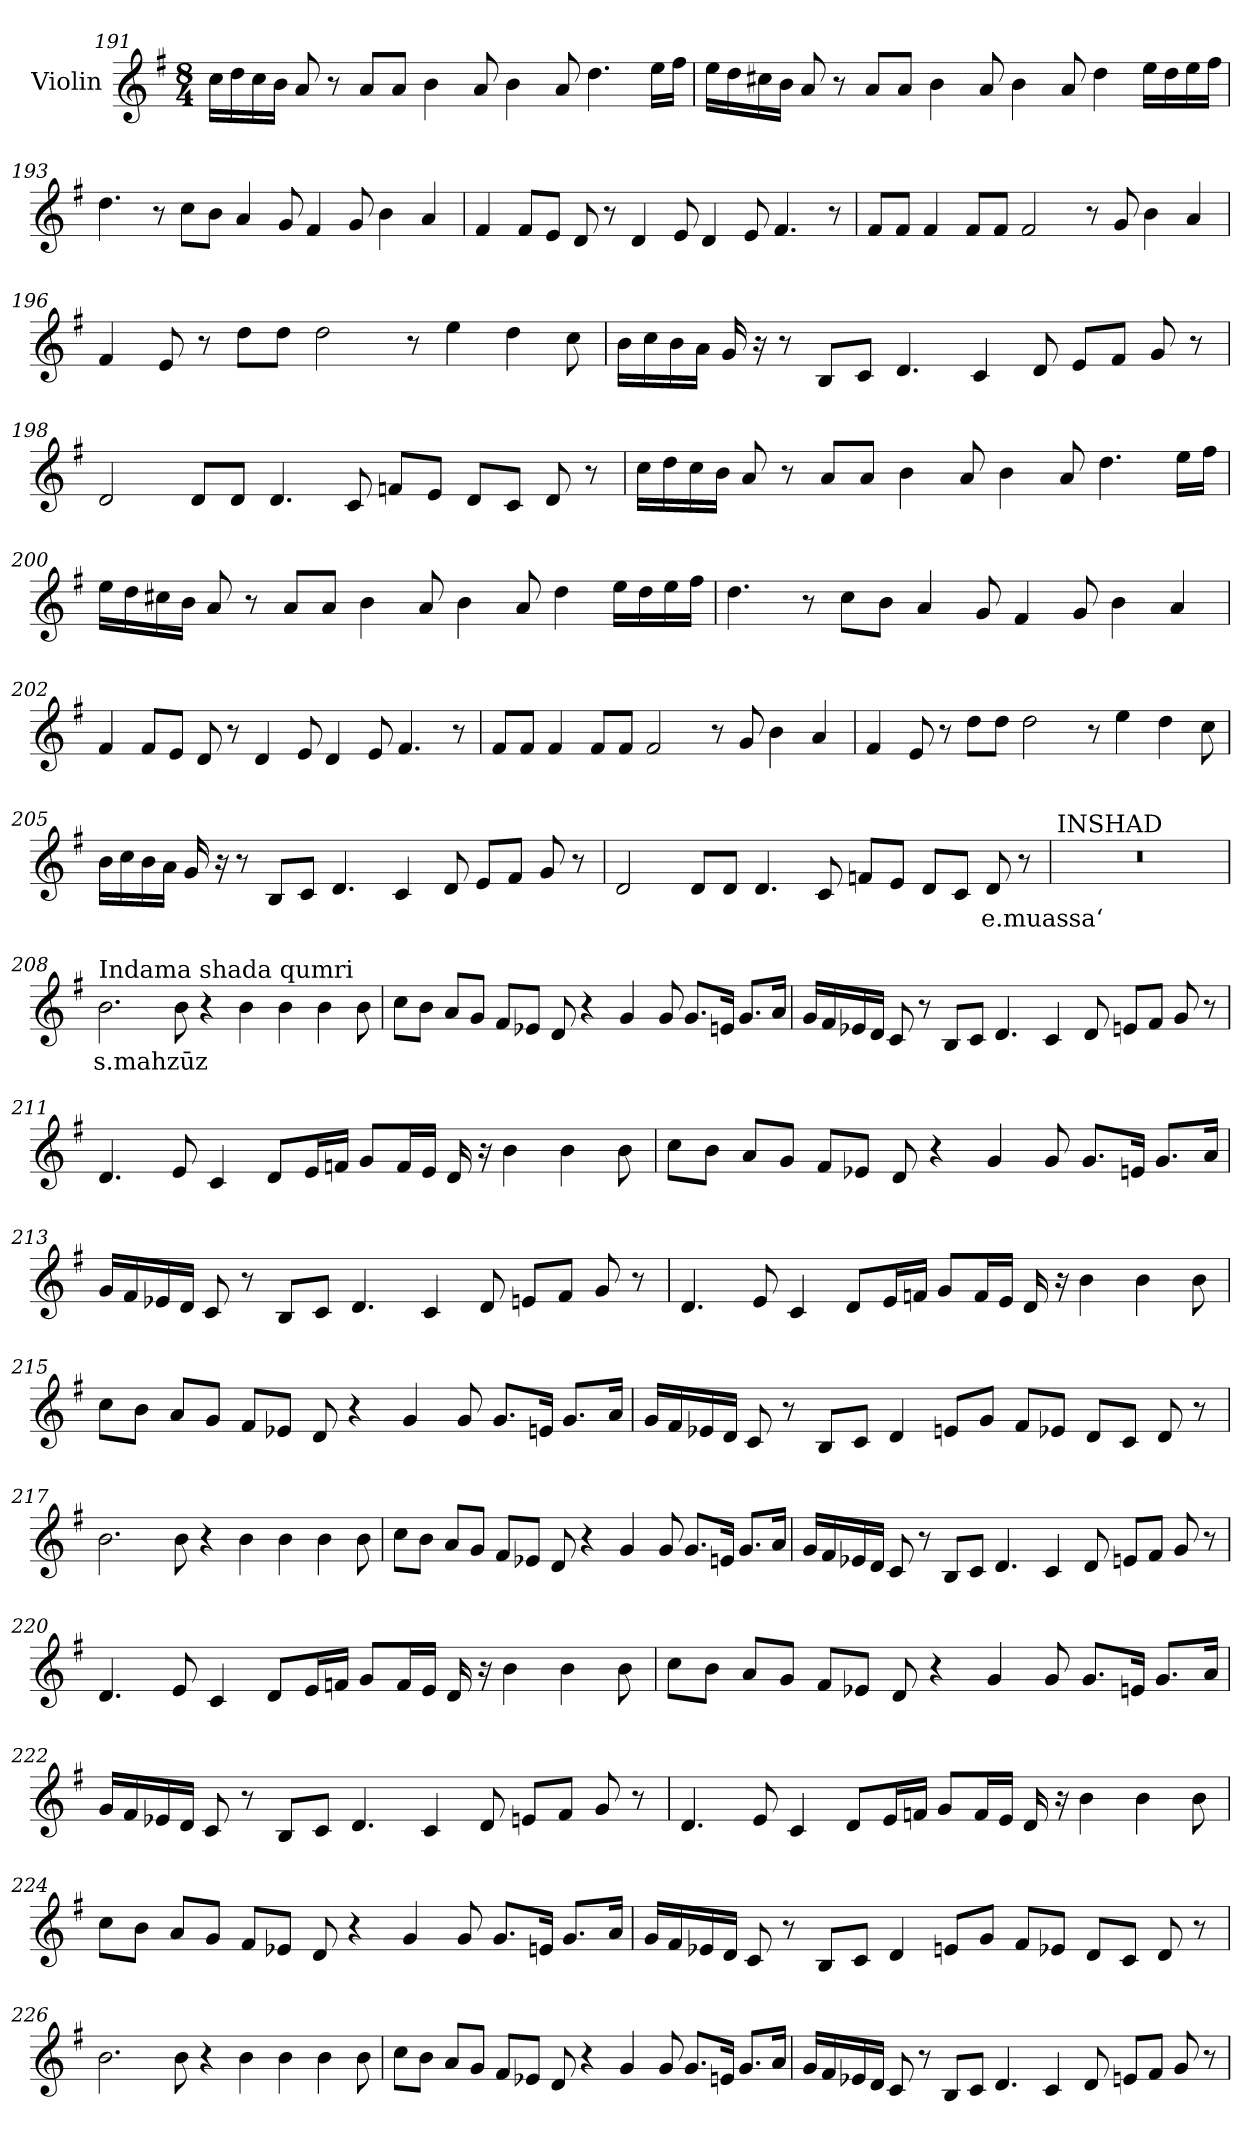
**kern	**text
*part1	*part1
*staff1	*staff1
*I"Violin	*
*clefG2	*
*k[f#]	*
*G:	*
*M8/4	*
=191	=191
16cc\LL	.
16dd\	.
16cc\	.
16b\JJ	.
8a/	.
8r	.
8a/L	.
8a/J	.
4b\	.
8a/	.
4b\	.
8a/	.
4.dd\	.
16ee\LL	.
16ff#\JJ	.
!!LO:LB:g=z
=192	=192
16ee\LL	.
16dd\	.
16cc#X\	.
16b\JJ	.
8a/	.
8r	.
8a/L	.
8a/J	.
4b\	.
8a/	.
4b\	.
8a/	.
4dd\	.
16ee\LL	.
16dd\	.
16ee\	.
16ff#\JJ	.
=193	=193
4.dd\	.
8r	.
8cc\L	.
8b\J	.
4a/	.
8g/	.
4f#/	.
8g/	.
4b\	.
4a/	.
!!LO:PB:g=z
=194	=194
4f#/	.
8f#/L	.
8e/J	.
8d/	.
8r	.
4d/	.
8e/	.
4d/	.
8e/	.
4.f#/	.
8r	.
=195	=195
8f#/L	.
8f#/J	.
4f#/	.
8f#/L	.
8f#/J	.
2f#/	.
8r	.
8g/	.
4b\	.
4a/	.
!!LO:LB:g=z
=196	=196
4f#/	.
8e/	.
8r	.
8dd\L	.
8dd\J	.
2dd\	.
8r	.
4ee\	.
4dd\	.
8cc\	.
=197	=197
16b\LL	.
16cc\	.
16b\	.
16a\JJ	.
16g/	.
16r	.
8r	.
8B/L	.
8c/J	.
4.d/	.
4c/	.
8d/	.
8e/L	.
8f#/J	.
8g/	.
8r	.
!!LO:LB:g=z
=198	=198
2d/	.
8d/L	.
8d/J	.
4.d/	.
8c/	.
8fn/L	.
8e/J	.
8d/L	.
8c/J	.
8d/	.
8r	.
=199	=199
16cc\LL	.
16dd\	.
16cc\	.
16b\JJ	.
8a/	.
8r	.
8a/L	.
8a/J	.
4b\	.
8a/	.
4b\	.
8a/	.
4.dd\	.
16ee\LL	.
16ff#\JJ	.
!!LO:LB:g=z
=200	=200
16ee\LL	.
16dd\	.
16cc#X\	.
16b\JJ	.
8a/	.
8r	.
8a/L	.
8a/J	.
4b\	.
8a/	.
4b\	.
8a/	.
4dd\	.
16ee\LL	.
16dd\	.
16ee\	.
16ff#\JJ	.
=201	=201
4.dd\	.
8r	.
8cc\L	.
8b\J	.
4a/	.
8g/	.
4f#/	.
8g/	.
4b\	.
4a/	.
!!LO:LB:g=z
=202	=202
4f#/	.
8f#/L	.
8e/J	.
8d/	.
8r	.
4d/	.
8e/	.
4d/	.
8e/	.
4.f#/	.
8r	.
=203	=203
8f#/L	.
8f#/J	.
4f#/	.
8f#/L	.
8f#/J	.
2f#/	.
8r	.
8g/	.
4b\	.
4a/	.
!!LO:LB:g=z
=204	=204
4f#/	.
8e/	.
8r	.
8dd\L	.
8dd\J	.
2dd\	.
8r	.
4ee\	.
4dd\	.
8cc\	.
=205	=205
16b\LL	.
16cc\	.
16b\	.
16a\JJ	.
16g/	.
16r	.
8r	.
8B/L	.
8c/J	.
4.d/	.
4c/	.
8d/	.
8e/L	.
8f#/J	.
8g/	.
8r	.
!!LO:LB:g=z
=206	=206
2d/	.
8d/L	.
8d/J	.
4.d/	.
8c/	.
8fn/L	.
8e/J	.
8d/L	.
8c/J	.
!	!LO:LY:b
8d/	e.muassa‘
8r	.
=207	=207
!LO:TX:a:t=INSHAD	!
0r	.
=208	=208
!LO:TX:a:t=Indama shada qumri	!
!	!LO:LY:b
2.b\	s.mahzūz
8b\	.
4r	.
4b\	.
4b\	.
4b\	.
8b\	.
!!LO:LB:g=z
=209	=209
8cc\L	.
8b\J	.
8a/L	.
8g/J	.
8f#/L	.
8e-X/J	.
8d/	.
4r	.
4g/	.
8g/	.
8.g/L	.
16en/Jk	.
8.g/L	.
16a/Jk	.
=210	=210
16g/LL	.
16f#/	.
16e-X/	.
16d/JJ	.
8c/	.
8r	.
8B/L	.
8c/J	.
4.d/	.
4c/	.
8d/	.
8en/L	.
8f#/J	.
8g/	.
8r	.
!!LO:PB:g=z
=211	=211
4.d/	.
8e/	.
4c/	.
8d/L	.
16e/L	.
16fn/JJ	.
8g/L	.
16f/L	.
16e/JJ	.
16d/	.
16r	.
4b\	.
4b\	.
8b\	.
=212	=212
8cc\L	.
8b\J	.
8a/L	.
8g/J	.
8f#/L	.
8e-X/J	.
8d/	.
4r	.
4g/	.
8g/	.
8.g/L	.
16en/Jk	.
8.g/L	.
16a/Jk	.
!!LO:LB:g=z
=213	=213
16g/LL	.
16f#/	.
16e-X/	.
16d/JJ	.
8c/	.
8r	.
8B/L	.
8c/J	.
4.d/	.
4c/	.
8d/	.
8en/L	.
8f#/J	.
8g/	.
8r	.
=214	=214
4.d/	.
8e/	.
4c/	.
8d/L	.
16e/L	.
16fn/JJ	.
8g/L	.
16f/L	.
16e/JJ	.
16d/	.
16r	.
4b\	.
4b\	.
8b\	.
!!LO:LB:g=z
=215	=215
8cc\L	.
8b\J	.
8a/L	.
8g/J	.
8f#/L	.
8e-X/J	.
8d/	.
4r	.
4g/	.
8g/	.
8.g/L	.
16en/Jk	.
8.g/L	.
16a/Jk	.
!!LO:LB:g=z
=216	=216
16g/LL	.
16f#/	.
16e-X/	.
16d/JJ	.
8c/	.
8r	.
8B/L	.
8c/J	.
4d/	.
8en/L	.
8g/J	.
8f#/L	.
8e-X/J	.
8d/L	.
8c/J	.
8d/	.
8r	.
!!LO:LB:g=z
=217	=217
2.b\	.
8b\	.
4r	.
4b\	.
4b\	.
4b\	.
8b\	.
=218	=218
8cc\L	.
8b\J	.
8a/L	.
8g/J	.
8f#/L	.
8e-X/J	.
8d/	.
4r	.
4g/	.
8g/	.
8.g/L	.
16en/Jk	.
8.g/L	.
16a/Jk	.
!!LO:LB:g=z
=219	=219
16g/LL	.
16f#/	.
16e-X/	.
16d/JJ	.
8c/	.
8r	.
8B/L	.
8c/J	.
4.d/	.
4c/	.
8d/	.
8en/L	.
8f#/J	.
8g/	.
8r	.
!!LO:LB:g=z
=220	=220
4.d/	.
8e/	.
4c/	.
8d/L	.
16e/L	.
16fn/JJ	.
8g/L	.
16f/L	.
16e/JJ	.
16d/	.
16r	.
4b\	.
4b\	.
8b\	.
=221	=221
8cc\L	.
8b\J	.
8a/L	.
8g/J	.
8f#/L	.
8e-X/J	.
8d/	.
4r	.
4g/	.
8g/	.
8.g/L	.
16en/Jk	.
8.g/L	.
16a/Jk	.
!!LO:LB:g=z
=222	=222
16g/LL	.
16f#/	.
16e-X/	.
16d/JJ	.
8c/	.
8r	.
8B/L	.
8c/J	.
4.d/	.
4c/	.
8d/	.
8en/L	.
8f#/J	.
8g/	.
8r	.
=223	=223
4.d/	.
8e/	.
4c/	.
8d/L	.
16e/L	.
16fn/JJ	.
8g/L	.
16f/L	.
16e/JJ	.
16d/	.
16r	.
4b\	.
4b\	.
8b\	.
!!LO:PB:g=z
=224	=224
8cc\L	.
8b\J	.
8a/L	.
8g/J	.
8f#/L	.
8e-X/J	.
8d/	.
4r	.
4g/	.
8g/	.
8.g/L	.
16en/Jk	.
8.g/L	.
16a/Jk	.
!!LO:LB:g=z
=225	=225
16g/LL	.
16f#/	.
16e-X/	.
16d/JJ	.
8c/	.
8r	.
8B/L	.
8c/J	.
4d/	.
8en/L	.
8g/J	.
8f#/L	.
8e-X/J	.
8d/L	.
8c/J	.
8d/	.
8r	.
!!LO:PB:g=z
=226	=226
2.b\	.
8b\	.
4r	.
4b\	.
4b\	.
4b\	.
8b\	.
=227	=227
8cc\L	.
8b\J	.
8a/L	.
8g/J	.
8f#/L	.
8e-X/J	.
8d/	.
4r	.
4g/	.
8g/	.
8.g/L	.
16en/Jk	.
8.g/L	.
16a/Jk	.
!!LO:LB:g=z
=228	=228
16g/LL	.
16f#/	.
16e-X/	.
16d/JJ	.
8c/	.
8r	.
8B/L	.
8c/J	.
4.d/	.
4c/	.
8d/	.
8en/L	.
8f#/J	.
8g/	.
8r	.
=	=
*-	*-
